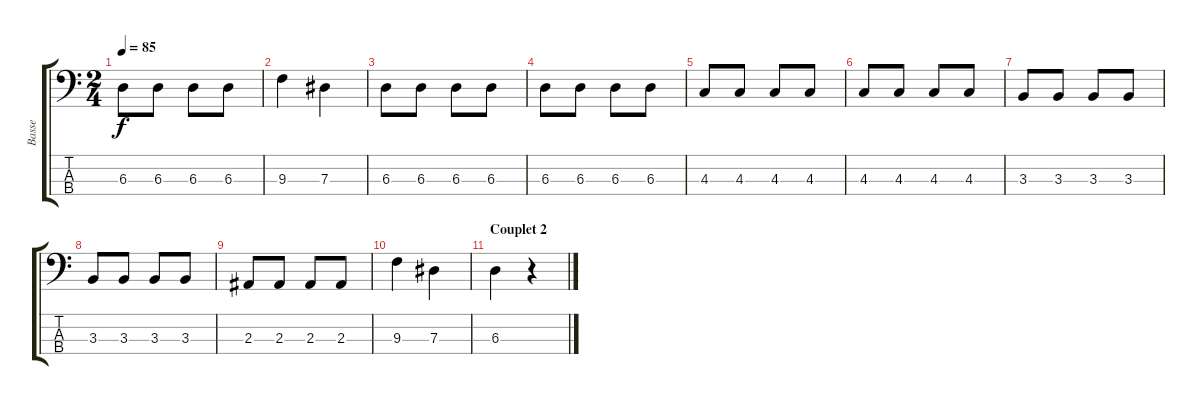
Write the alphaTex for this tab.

\track ("Basse" "Basse") {instrument electricbassfinger}
\staff {score tabs}
\tuning (Gb2 Db2 Ab1 Eb1) {hide}
\ts (2 4)
\tempo 85
\clef f4
\ks c
6.3.8{dy f} 6.3.8 6.3.8 6.3.8 |
9.3.4 7.3.4 |
6.3.8 6.3.8 6.3.8 6.3.8 |
6.3.8 6.3.8 6.3.8 6.3.8 |
4.3.8 4.3.8 4.3.8 4.3.8 |
4.3.8 4.3.8 4.3.8 4.3.8 |
3.3.8 3.3.8 3.3.8 3.3.8 |
3.3.8 3.3.8 3.3.8 3.3.8 |
2.3.8 2.3.8 2.3.8 2.3.8 |
9.3.4 7.3.4 |
\section ("" "Couplet 2")
6.3.4 r.4
